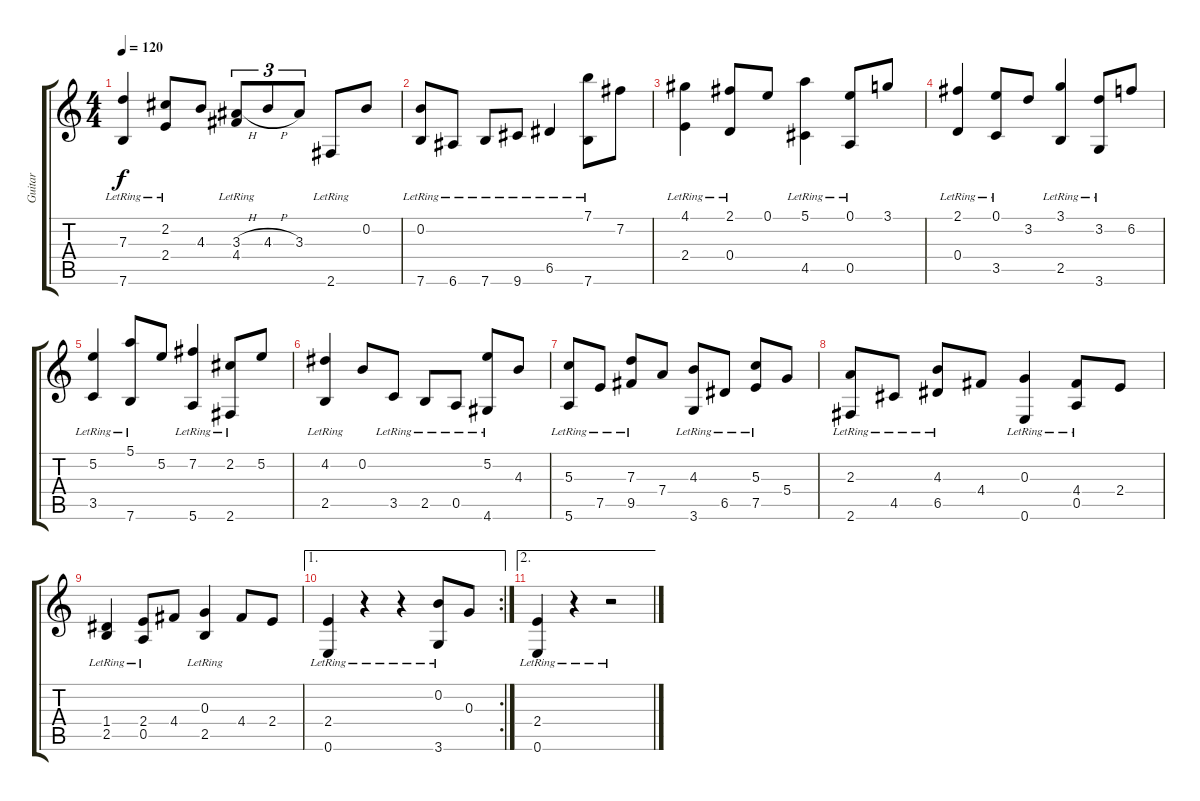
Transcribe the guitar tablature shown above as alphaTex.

\track ("Guitar" "Guitar") {instrument acousticguitarnylon}
\staff {score tabs}
\tuning (E4 B3 G3 D3 A2 E2) {hide}
\ts (4 4)
\tempo 120
\clef g2
\ks c
(7.3 7.6{lr}).4{dy f} (2.2 2.4{lr}).8 4.3.8 (3.3{h} 4.4{lr}).8{tu (3 2)} 4.3{h}.8{tu (3 2)} 3.3.8{tu (3 2)} 2.6{lr}.8 0.2.8 |
(0.2 7.6{lr}).8 6.6{lr}.8 7.6{lr}.8 9.6{lr}.8 6.5{lr}.4 (7.1 7.6{lr}).8 7.2.8 |
(4.1 2.4{lr}).4 (2.1 0.4{lr}).8 0.1.8 (5.1 4.5{lr}).4 (0.1 0.5{lr}).8 3.1.8 |
(2.1 0.4{lr}).4 (0.1 3.5{lr}).8 3.2.8 (3.1 2.5{lr}).4 (3.2 3.6{lr}).8 6.2.8 |
(5.2 3.5{lr}).4 (5.1 7.6{lr}).8 5.2.8 (7.2 5.6{lr}).4 (2.2 2.6{lr}).8 5.2.8 |
(4.2 2.5{lr}).4 0.2.8 3.5{lr}.8 2.5{lr}.8 0.5{lr}.8 (5.2 4.6{lr}).8 4.3.8 |
(5.3 5.6{lr}).8 7.5{lr}.8 (7.3 9.5{lr}).8 7.4.8 (4.3 3.6{lr}).8 6.5{lr}.8 (5.3 7.5{lr}).8 5.4.8 |
(2.3 2.6{lr}).8 4.5{lr}.8 (4.3 6.5{lr}).8 4.4.8 (0.3 0.6{lr}).4 (4.4 0.5{lr}).8 2.4.8 |
(1.4 2.5{lr}).4 (2.4 0.5{lr}).8 4.4.8 (0.3 2.5{lr}).4 4.4.8 2.4.8 |
\ae 1
\rc 2
(2.4 0.6{lr}).4 r.4 r.4 (0.2 3.6{lr}).8 0.3.8 |
\ae 2
(2.4 0.6{lr}).4 r.4 r.2
